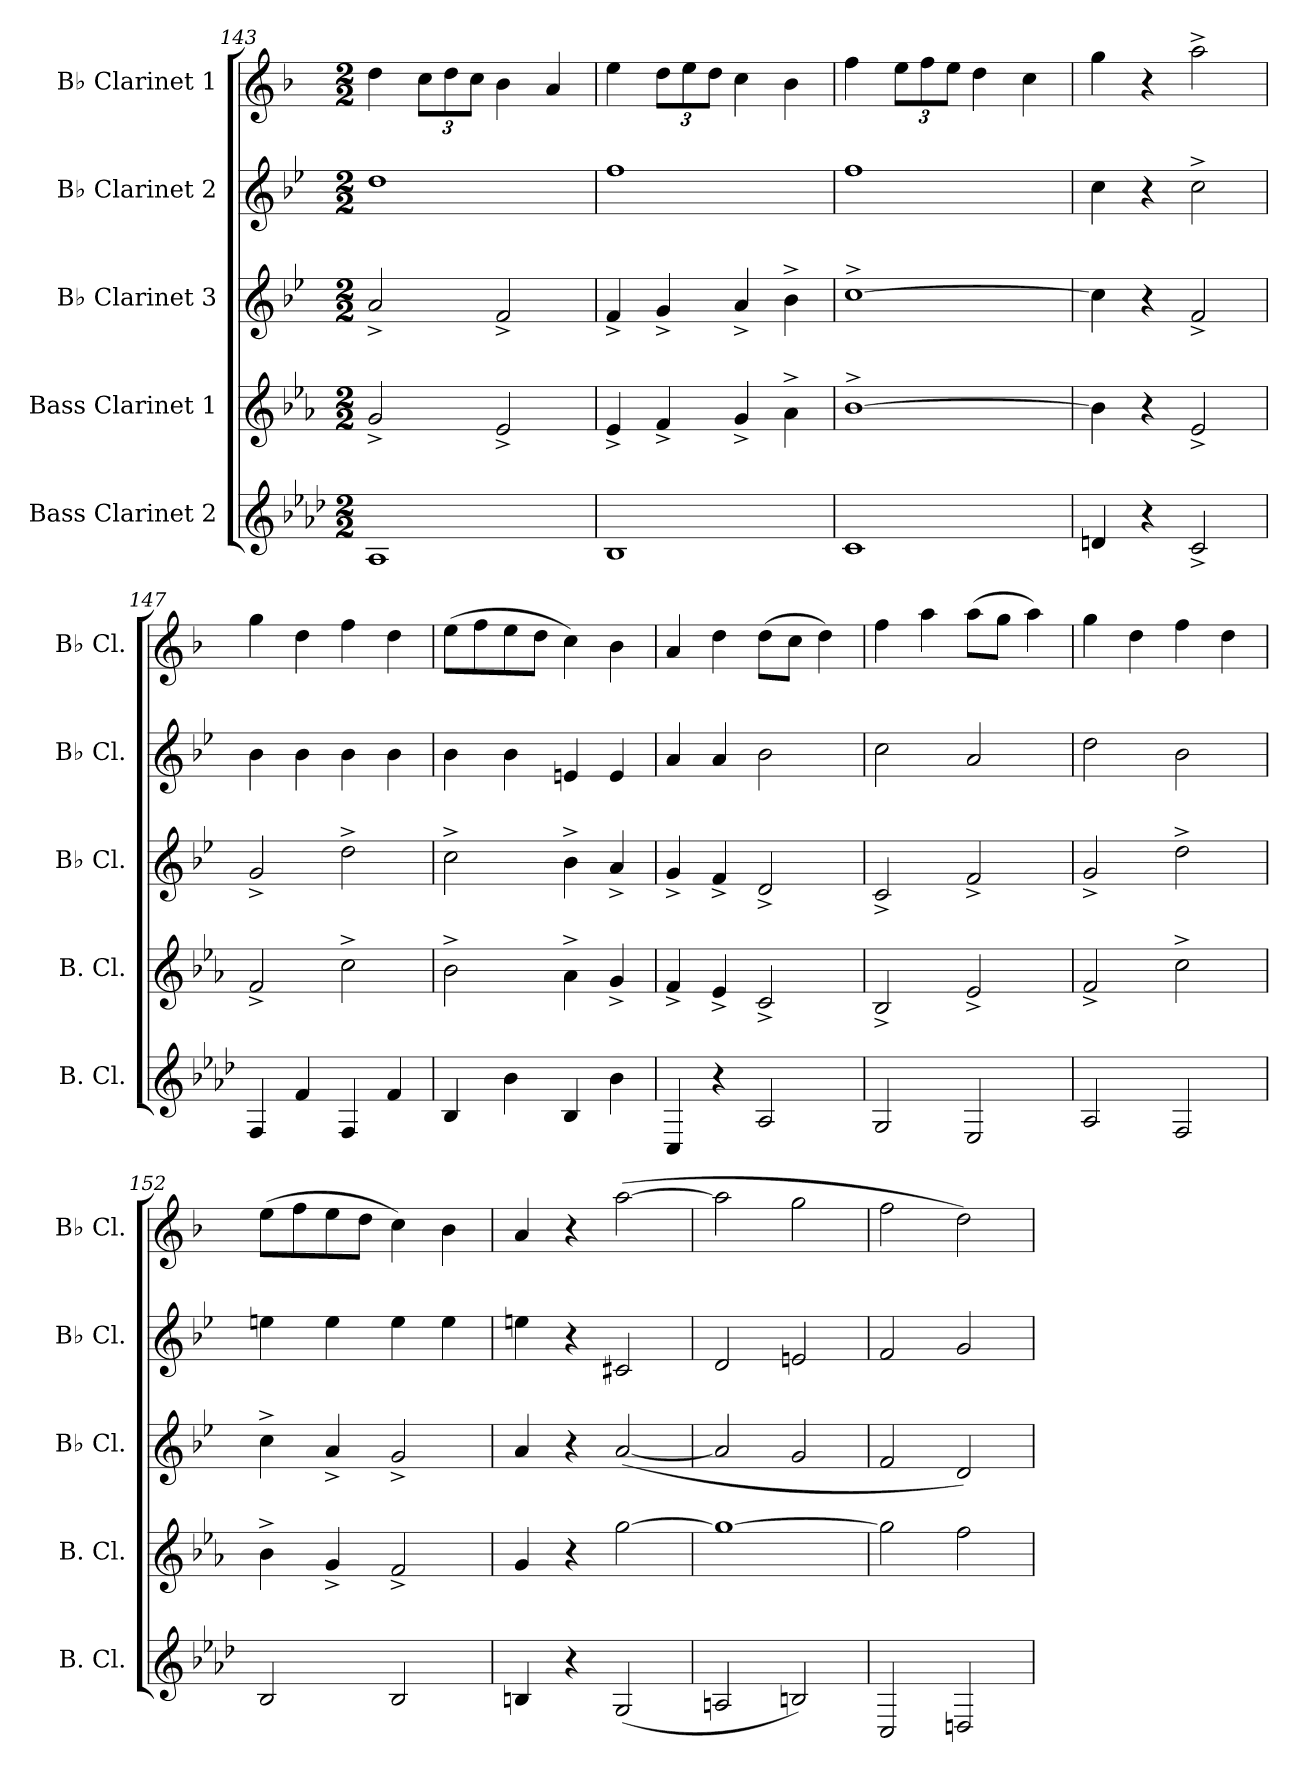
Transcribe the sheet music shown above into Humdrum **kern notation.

**kern	**kern	**kern	**kern	**kern
*part5	*part4	*part3	*part2	*part1
*staff5	*staff4	*staff3	*staff2	*staff1
*I"Bass Clarinet 2	*I"Bass Clarinet 1	*I"B♭ Clarinet 3	*I"B♭ Clarinet 2	*I"B♭ Clarinet 1
*I'B. Cl.	*I'B. Cl.	*I'B♭ Cl.	*I'B♭ Cl.	*I'B♭ Cl.
*clefG2	*clefG2	*clefG2	*clefG2	*clefG2
*ITrd8c14	*ITrd8c14	*ITrd1c2	*ITrd1c2	*ITrd1c2
*k[b-e-a-d-]	*k[b-e-a-]	*k[b-e-a-d-]	*k[b-e-a-d-]	*k[b-e-a-]
*M2/2	*M2/2	*M2/2	*M2/2	*M2/2
=143	=143	=143	=143	=143
1AA-	2G^/	2g^/	1cc	4cc\
*	*	*	*	*Xbrackettup
.	.	.	.	12b-\L
.	.	.	.	12cc\
.	.	.	.	12b-\J
.	2E-^/	2e-^/	.	4a-\
.	.	.	.	4g/
=144	=144	=144	=144	=144
1BB-	4E-^/	4e-^/	1ee-	4dd\
.	4F^/	4f^/	.	12cc\L
.	.	.	.	12dd\
.	.	.	.	12cc\J
.	4G^/	4g^/	.	4b-\
.	4A-^\	4a-^\	.	4a-\
=145	=145	=145	=145	=145
1C	[1B-^	[1b-^	1ee-	4ee-\
.	.	.	.	12dd\L
.	.	.	.	12ee-\
.	.	.	.	12dd\J
.	.	.	.	4cc\
.	.	.	.	4b-\
=146	=146	=146	=146	=146
4Dn/	4B-\]	4b-\]	4b-\	4ff\
4r	4r	4r	4r	4r
2C^/	2E-^/	2e-^/	2b-^\	2gg^\
!!LO:PB:g=z
=147	=147	=147	=147	=147
4FF/	2F^/	2f^/	4a-\	4ff\
4F/	.	.	4a-\	4cc\
4FF/	2c^\	2cc^\	4a-\	4ee-\
4F/	.	.	4a-\	4cc\
=148	=148	=148	=148	=148
4BB-/	2B-^\	2b-^\	4a-\	(>8dd\L
.	.	.	.	8ee-\
4B-\	.	.	4a-\	8dd\
.	.	.	.	8cc\J
4BB-/	4A-^\	4a-^\	4dn/	4b-\)
4B-\	4G^/	4g^/	4d/	4a-\
=149	=149	=149	=149	=149
4CC/	4F^/	4f^/	4g/	4g/
4r	4E-^/	4e-^/	4g/	4cc\
2AA-/	2C^/	2c^/	2a-\	(>8cc\L
.	.	.	.	8b-\J
.	.	.	.	4cc\)
=150	=150	=150	=150	=150
2GG/	2BB-^/	2B-^/	2b-\	4ee-\
.	.	.	.	4gg\
2EE-/	2E-^/	2e-^/	2g/	(>8gg\L
.	.	.	.	8ff\J
.	.	.	.	4gg\)
=151	=151	=151	=151	=151
2AA-/	2F^/	2f^/	2cc\	4ff\
.	.	.	.	4cc\
2FF/	2c^\	2cc^\	2a-\	4ee-\
.	.	.	.	4cc\
=152	=152	=152	=152	=152
2BB-/	4B-^\	4b-^\	4ddn\	(>8dd\L
.	.	.	.	8ee-\
.	4G^/	4g^/	4dd\	8dd\
.	.	.	.	8cc\J
2BB-/	2F^/	2f^/	4dd\	4b-\)
.	.	.	4dd\	4a-\
=153	=153	=153	=153	=153
4BBn/	4G/	4g/	4ddn\	4g/
4r	4r	4r	4r	4r
(<2GG/	[2g\	(>[2g/	2Bn/	(>[2gg\
=154	=154	=154	=154	=154
2AAn/	1g_	2g/]	2c/	2gg\]
2BBn/)	.	2f/	2dn/	2ff\
!!LO:LB:g=z
=155	=155	=155	=155	=155
2CC/	2g\]	2e-/	2e-/	2ee-\
2DDn/	2f\	2c/)	2f/	2cc\)
=	=	=	=	=
*-	*-	*-	*-	*-
